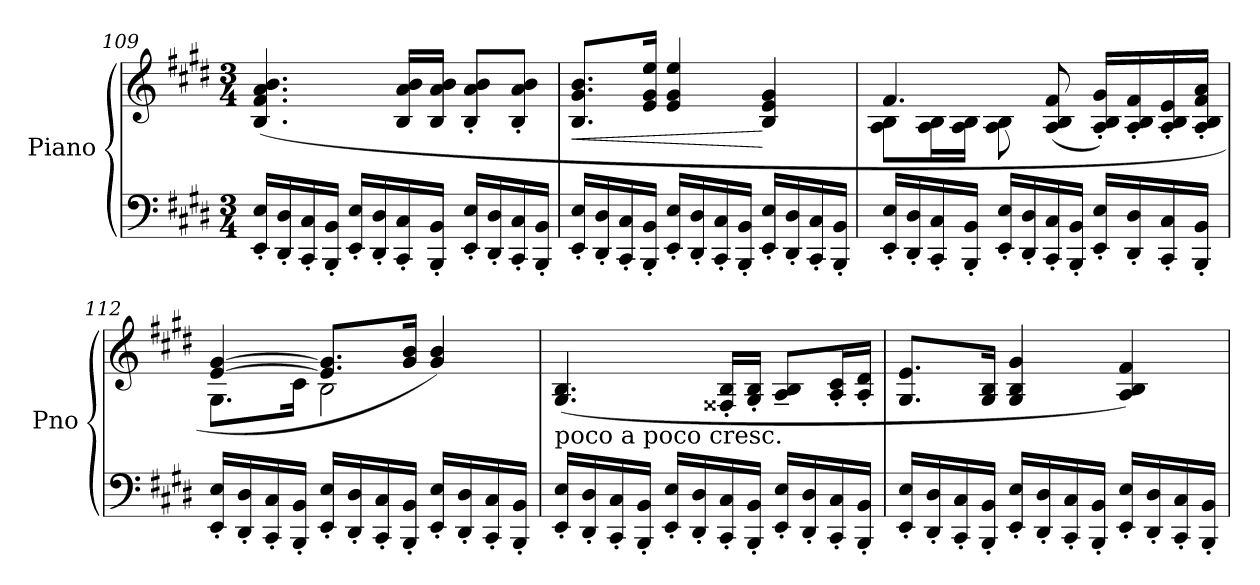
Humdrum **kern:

**kern	**kern	**dynam
*part1	*part1	*part1
*staff2	*staff1	*staff1/2
*I"Piano	*	*
*I'Pno	*	*
*clefF4	*clefG2	*
*k[f#c#g#d#]	*k[f#c#g#d#]	*
*E:	*E:	*
*M3/4	*M3/4	*
=109	=109	=109
16EE/' 16E/'LL	(4.B/ 4.f#/ 4.a/ 4.b/	.
16DD#/' 16D#/'	.	.
16CC#/' 16C#/'	.	.
16BBB/' 16BB/'JJ	.	.
16EE/' 16E/'LL	.	.
16DD#/' 16D#/'	.	.
16CC#/' 16C#/'	16B/ 16a/ 16b/LL	.
16BBB/' 16BB/'JJ	16B/ 16a/ 16b/JJ	.
16EE/' 16E/'LL	8B/' 8a/' 8b/'L	.
16DD#/' 16D#/'	.	.
16CC#/' 16C#/'	8B/' 8a/' 8b/'J	.
16BBB/' 16BB/'JJ	.	.
=110	=110	=110
!	!	!LO:HP:b
16EE/' 16E/'LL	8.B/ 8.g#/ 8.b/L	<
16DD#/' 16D#/'	.	.
16CC#/' 16C#/'	.	.
16BBB/' 16BB/'JJ	16e/ 16g#/ 16ee/Jk	.
16EE/' 16E/'LL	4e/ 4g#/ 4ee/	.
16DD#/' 16D#/'	.	.
16CC#/' 16C#/'	.	.
16BBB/' 16BB/'JJ	.	.
16EE/' 16E/'LL	4B/ 4e/ 4g#/	[
16DD#/' 16D#/'	.	.
16CC#/' 16C#/'	.	.
16BBB/' 16BB/'JJ	.	.
!!LO:LB:g=z
=111	=111	=111
*	*^	*
16EE/' 16E/'LL	4.f#/	8A\ 8B\L	.
16DD#/' 16D#/'	.	.	.
16CC#/' 16C#/'	.	16A\ 16B\L	.
16BBB/' 16BB/'JJ	.	16A\ 16B\JJ	.
16EE/' 16E/'LL	.	8A\ 8B\	.
16DD#/' 16D#/'	.	.	.
16CC#/' 16C#/'	(8A/ 8B/ 8f#/	4.ryy	.
16BBB/' 16BB/'JJ	.	.	.
16EE/' 16E/'LL	16A/' 16B/' 16g#/'LL)	.	.
16DD#/' 16D#/'	16A/' 16B/' 16f#/'	.	.
16CC#/' 16C#/'	16A/' 16B/' 16e/'	.	.
16BBB/' 16BB/'JJ	16A/' 16B/' 16f#/' 16a/'JJ	.	.
=112	=112	=112	=112
16EE/' 16E/'LL	[4e/ [4g#/	8.G#\L	.
16DD#/' 16D#/'	.	.	.
16CC#/' 16C#/'	.	.	.
16BBB/' 16BB/'JJ	.	16c#\Jk	.
16EE/' 16E/'LL	8.e/] 8.g#/]L	2B\	.
16DD#/' 16D#/'	.	.	.
16CC#/' 16C#/'	.	.	.
16BBB/' 16BB/'JJ	16g#/ 16b/Jk	.	.
16EE/' 16E/'LL	4g#/ 4b/)	.	.
16DD#/' 16D#/'	.	.	.
16CC#/' 16C#/'	.	.	.
16BBB/' 16BB/'JJ	.	.	.
*	*v	*v	*
=113	=113	=113
!	!LO:TX:b:t=poco a poco cresc.	!
16EE/' 16E/'LL	(4.G#/ 4.B/	.
16DD#/' 16D#/'	.	.
16CC#/' 16C#/'	.	.
16BBB/' 16BB/'JJ	.	.
16EE/' 16E/'LL	.	.
16DD#/' 16D#/'	.	.
16CC#/' 16C#/'	16F##X/' 16B/'LL	.
16BBB/' 16BB/'JJ	16G#/' 16B/'JJ	.
16EE/' 16E/'LL	8A/~ 8B/~L	.
16DD#/' 16D#/'	.	.
16CC#/' 16C#/'	16A/' 16c#/'L	.
16BBB/' 16BB/'JJ	16A/' 16d#/'JJ	.
!!LO:LB:g=z
=114	=114	=114
16EE/' 16E/'LL	8.G#/ 8.e/L	.
16DD#/' 16D#/'	.	.
16CC#/' 16C#/'	.	.
16BBB/' 16BB/'JJ	16G#/ 16B/Jk	.
16EE/' 16E/'LL	4G#/ 4B/ 4g#/	.
16DD#/' 16D#/'	.	.
16CC#/' 16C#/'	.	.
16BBB/' 16BB/'JJ	.	.
16EE/' 16E/'LL	4A/ 4B/ 4f#/)	.
16DD#/' 16D#/'	.	.
16CC#/' 16C#/'	.	.
16BBB/' 16BB/'JJ	.	.
=	=	=
*-	*-	*-
